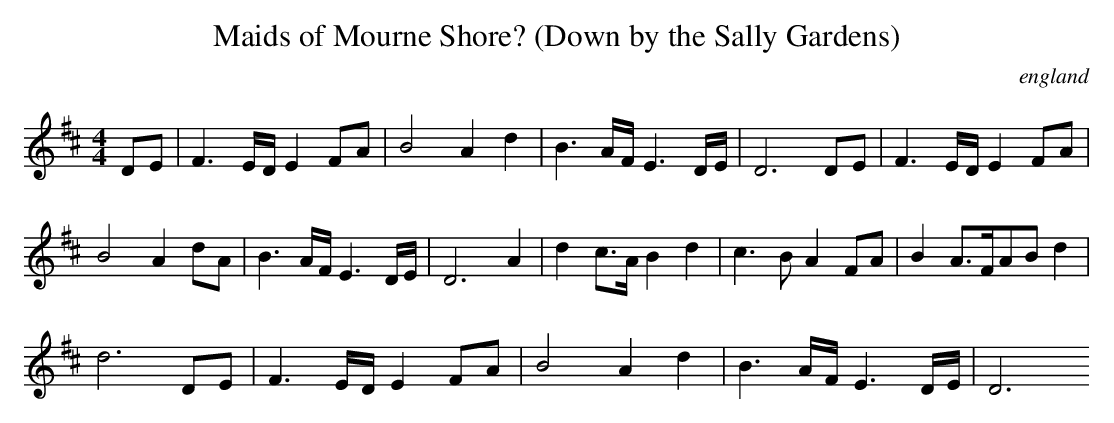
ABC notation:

X:1
T:Maids of Mourne Shore? (Down by the Sally Gardens)
O:england
M:4/4
L:1/8
K:D
DE|F3E/2D/2E2FA|B4A2d2|B3A/2F/2E3D/2E/2|D6DE|F3E/2D/2E2FA|
B4A2dA|B3A/2F/2E3D/2E/2|D6A2|d2c>AB2d2|c3BA2FA|B2A>FABd2|
d6DE|F3E/2D/2E2FA|B4A2d2|B3A/2F/2E3D/2E/2|D6
